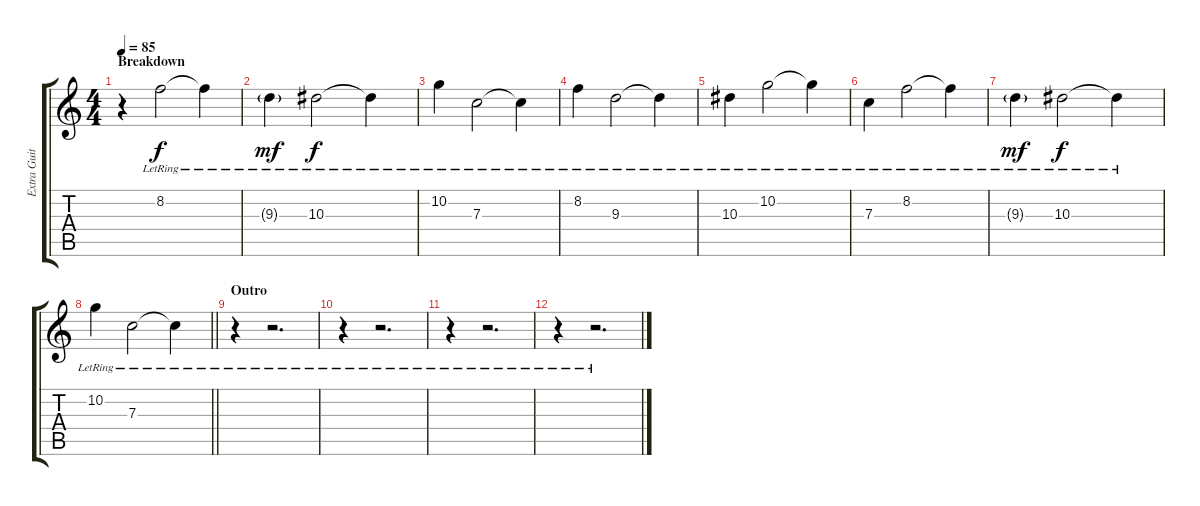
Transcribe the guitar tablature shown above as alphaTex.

\track ("Extra Guitar 1" "Extra Guit") {instrument electricguitarjazz}
\staff {score tabs}
\tuning (D4 A3 F3 C3 G2 C2) {hide}
\ts (4 4)
\section ("" "Breakdown")
\tempo 85
\clef g2
\ks c
r.4{dy f} 8.2{lr}.2 8.2{lr t}.4 |
9.3{g lr}.4{dy mf} 10.3{lr}.2{dy f} 10.3{lr t}.4 |
10.2{lr}.4 7.3{lr}.2 7.3{lr t}.4 |
8.2{lr}.4 9.3{lr}.2 9.3{lr t}.4 |
10.3{lr}.4 10.2{lr}.2 10.2{lr t}.4 |
7.3{lr}.4 8.2{lr}.2 8.2{lr t}.4 |
9.3{g lr}.4{dy mf} 10.3{lr}.2{dy f} 10.3{lr t}.4 |
\barLineRight lightlight
10.2{lr}.4 7.3{lr}.2 7.3{lr t}.4 |
\section ("" "Outro")
r.4 r.2{d} |
r.4 r.2{d} |
r.4 r.2{d} |
r.4 r.2{d}
